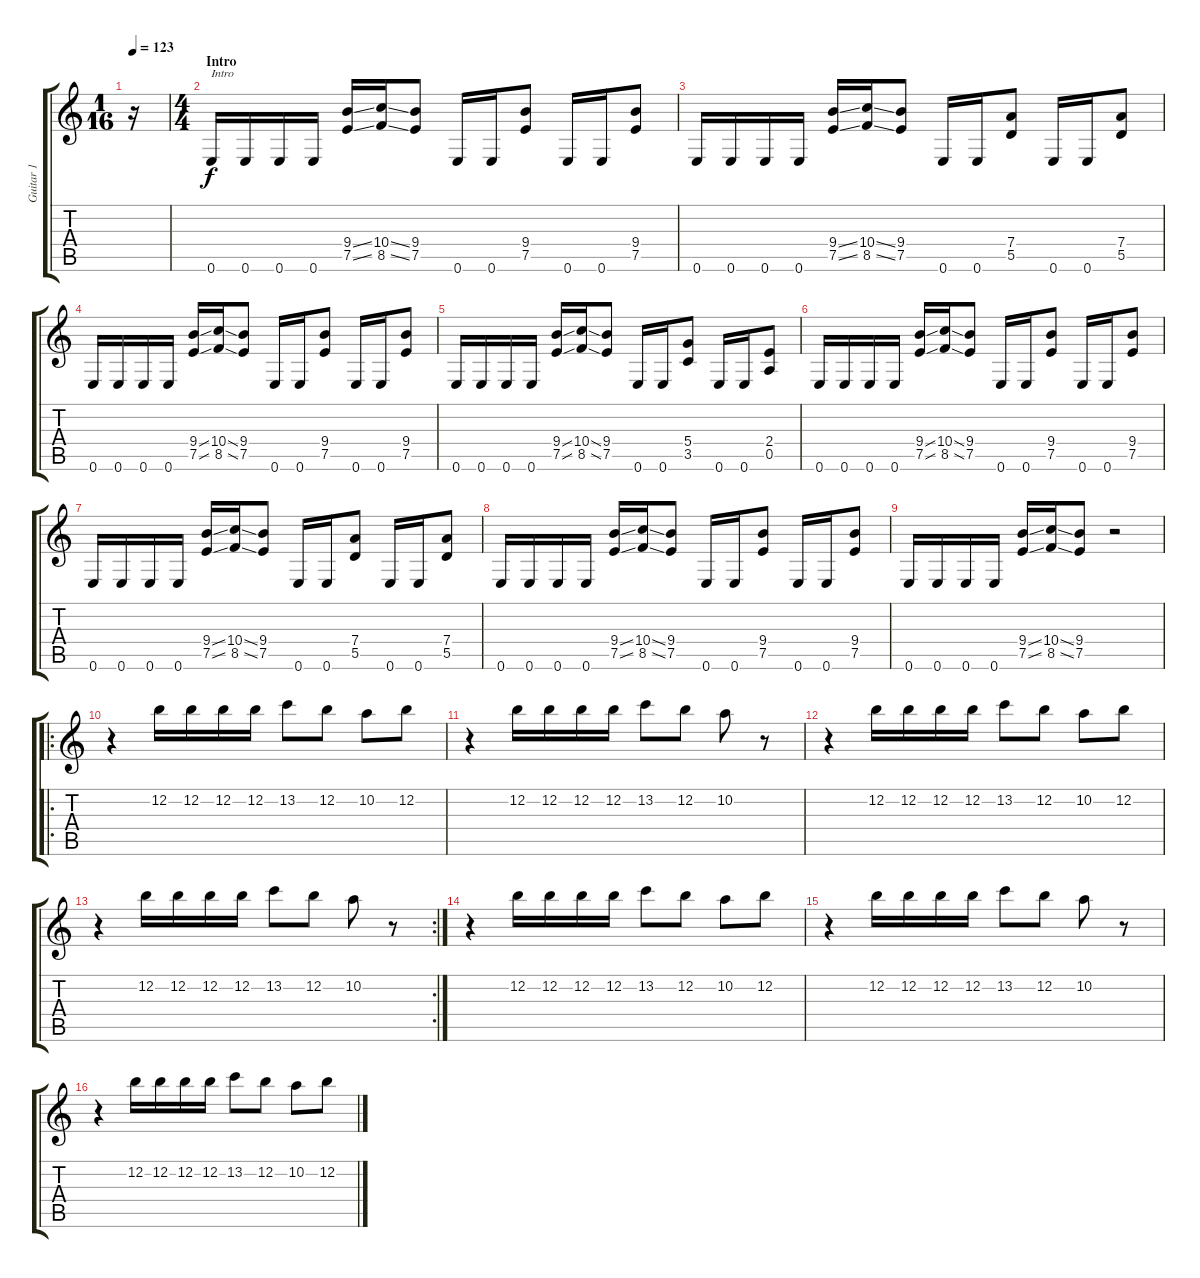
\track ("Guitar 1" "Guitar 1") {instrument overdrivenguitar}
\staff {score tabs}
\tuning (E4 B3 G3 D3 A2 E2) {hide}
\ts (1 16)
\tempo 123
\clef g2
\ks c
r.16{dy f instrument overdrivenguitar} |
\ts (4 4)
\section ("" "Intro")
0.6.16{txt "Intro"} 0.6.16 0.6.16 0.6.16 (9.4{ss} 7.5{ss}).16 (10.4{ss} 8.5{ss}).16 (9.4 7.5).8 0.6.16 0.6.16 (9.4 7.5).8 0.6.16 0.6.16 (9.4 7.5).8 |
0.6.16 0.6.16 0.6.16 0.6.16 (9.4{ss} 7.5{ss}).16 (10.4{ss} 8.5{ss}).16 (9.4 7.5).8 0.6.16 0.6.16 (7.4 5.5).8 0.6.16 0.6.16 (7.4 5.5).8 |
0.6.16 0.6.16 0.6.16 0.6.16 (9.4{ss} 7.5{ss}).16 (10.4{ss} 8.5{ss}).16 (9.4 7.5).8 0.6.16 0.6.16 (9.4 7.5).8 0.6.16 0.6.16 (9.4 7.5).8 |
0.6.16 0.6.16 0.6.16 0.6.16 (9.4{ss} 7.5{ss}).16 (10.4{ss} 8.5{ss}).16 (9.4 7.5).8 0.6.16 0.6.16 (5.4 3.5).8 0.6.16 0.6.16 (2.4 0.5).8 |
0.6.16 0.6.16 0.6.16 0.6.16 (9.4{ss} 7.5{ss}).16 (10.4{ss} 8.5{ss}).16 (9.4 7.5).8 0.6.16 0.6.16 (9.4 7.5).8 0.6.16 0.6.16 (9.4 7.5).8 |
0.6.16 0.6.16 0.6.16 0.6.16 (9.4{ss} 7.5{ss}).16 (10.4{ss} 8.5{ss}).16 (9.4 7.5).8 0.6.16 0.6.16 (7.4 5.5).8 0.6.16 0.6.16 (7.4 5.5).8 |
0.6.16 0.6.16 0.6.16 0.6.16 (9.4{ss} 7.5{ss}).16 (10.4{ss} 8.5{ss}).16 (9.4 7.5).8 0.6.16 0.6.16 (9.4 7.5).8 0.6.16 0.6.16 (9.4 7.5).8 |
0.6.16 0.6.16 0.6.16 0.6.16 (9.4{ss} 7.5{ss}).16 (10.4{ss} 8.5{ss}).16 (9.4 7.5).8 r.2 |
\ro
r.4 12.2.16 12.2.16 12.2.16 12.2.16 13.2.8 12.2.8 10.2.8 12.2.8 |
r.4 12.2.16 12.2.16 12.2.16 12.2.16 13.2.8 12.2.8 10.2.8 r.8 |
r.4 12.2.16 12.2.16 12.2.16 12.2.16 13.2.8 12.2.8 10.2.8 12.2.8 |
\rc 2
r.4 12.2.16 12.2.16 12.2.16 12.2.16 13.2.8 12.2.8 10.2.8 r.8 |
r.4 12.2.16 12.2.16 12.2.16 12.2.16 13.2.8 12.2.8 10.2.8 12.2.8 |
r.4 12.2.16 12.2.16 12.2.16 12.2.16 13.2.8 12.2.8 10.2.8 r.8 |
r.4 12.2.16 12.2.16 12.2.16 12.2.16 13.2.8 12.2.8 10.2.8 12.2.8
